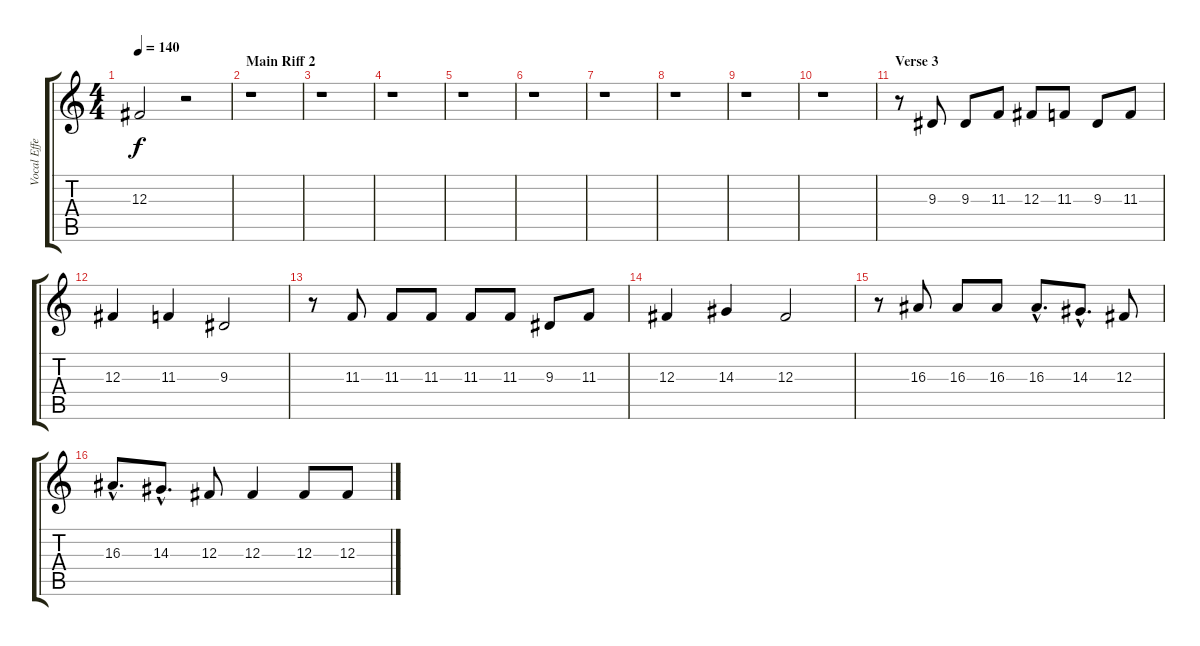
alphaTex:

\track ("Vocal Effect" "Vocal Effe") {instrument choiraahs}
\staff {score tabs}
\tuning (Eb4 Bb3 Gb3 Db3 Ab2 Eb2) {hide}
\ts (4 4)
\tempo 140
\clef g2
\ks c
12.3{t}.2{dy f} r.2 |
\section ("" "Main Riff 2")
r.1 |
r.1 |
r.1 |
r.1 |
r.1 |
r.1 |
r.1 |
r.1 |
r.1 |
\section ("" "Verse 3")
r.8 9.3.8 9.3.8 11.3.8 12.3.8 11.3.8 9.3.8 11.3.8 |
12.3.4 11.3.4 9.3.2 |
r.8 11.3.8 11.3.8 11.3.8 11.3.8 11.3.8 9.3.8 11.3.8 |
12.3.4 14.3.4 12.3.2 |
r.8 16.3.8 16.3.8 16.3.8 16.3{hac}.8{d} 14.3{hac}.8{d} 12.3.8 |
16.3{hac}.8{d} 14.3{hac}.8{d} 12.3.8 12.3.4 12.3.8 12.3.8
